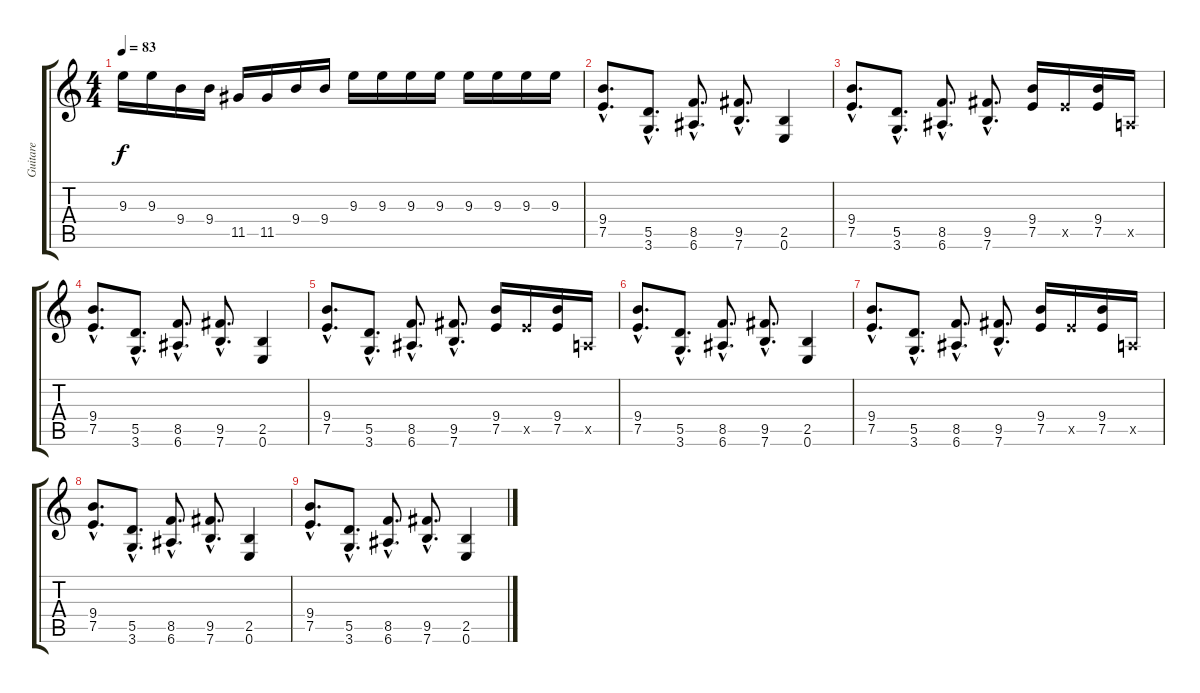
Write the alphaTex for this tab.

\track ("Guitare" "Guitare") {instrument distortionguitar}
\staff {score tabs}
\tuning (E4 B3 G3 D3 A2 E2) {hide}
\ts (4 4)
\tempo 83
\clef g2
\ks c
9.3.16{dy f} 9.3.16 9.4.16 9.4.16 11.5.16 11.5.16 9.4.16 9.4.16 9.3.16 9.3.16 9.3.16 9.3.16 9.3.16 9.3.16 9.3.16 9.3.16 |
(9.4{hac} 7.5{hac}).8{d} (5.5{hac} 3.6{hac}).8{d} (8.5{hac} 6.6{hac}).8{d} (9.5{hac} 7.6{hac}).8{d} (2.5 0.6).4 |
(9.4{hac} 7.5{hac}).8{d} (5.5{hac} 3.6{hac}).8{d} (8.5{hac} 6.6{hac}).8{d} (9.5{hac} 7.6{hac}).8{d} (9.4 7.5).16 7.5{x}.16 (9.4 7.5).16 0.5{x}.16 |
(9.4{hac} 7.5{hac}).8{d} (5.5{hac} 3.6{hac}).8{d} (8.5{hac} 6.6{hac}).8{d} (9.5{hac} 7.6{hac}).8{d} (2.5 0.6).4 |
(9.4{hac} 7.5{hac}).8{d} (5.5{hac} 3.6{hac}).8{d} (8.5{hac} 6.6{hac}).8{d} (9.5{hac} 7.6{hac}).8{d} (9.4 7.5).16 7.5{x}.16 (9.4 7.5).16 0.5{x}.16 |
(9.4{hac} 7.5{hac}).8{d} (5.5{hac} 3.6{hac}).8{d} (8.5{hac} 6.6{hac}).8{d} (9.5{hac} 7.6{hac}).8{d} (2.5 0.6).4 |
(9.4{hac} 7.5{hac}).8{d} (5.5{hac} 3.6{hac}).8{d} (8.5{hac} 6.6{hac}).8{d} (9.5{hac} 7.6{hac}).8{d} (9.4 7.5).16 7.5{x}.16 (9.4 7.5).16 0.5{x}.16 |
(9.4{hac} 7.5{hac}).8{d} (5.5{hac} 3.6{hac}).8{d} (8.5{hac} 6.6{hac}).8{d} (9.5{hac} 7.6{hac}).8{d} (2.5 0.6).4 |
(9.4{hac} 7.5{hac}).8{d} (5.5{hac} 3.6{hac}).8{d} (8.5{hac} 6.6{hac}).8{d} (9.5{hac} 7.6{hac}).8{d} (2.5 0.6).4
